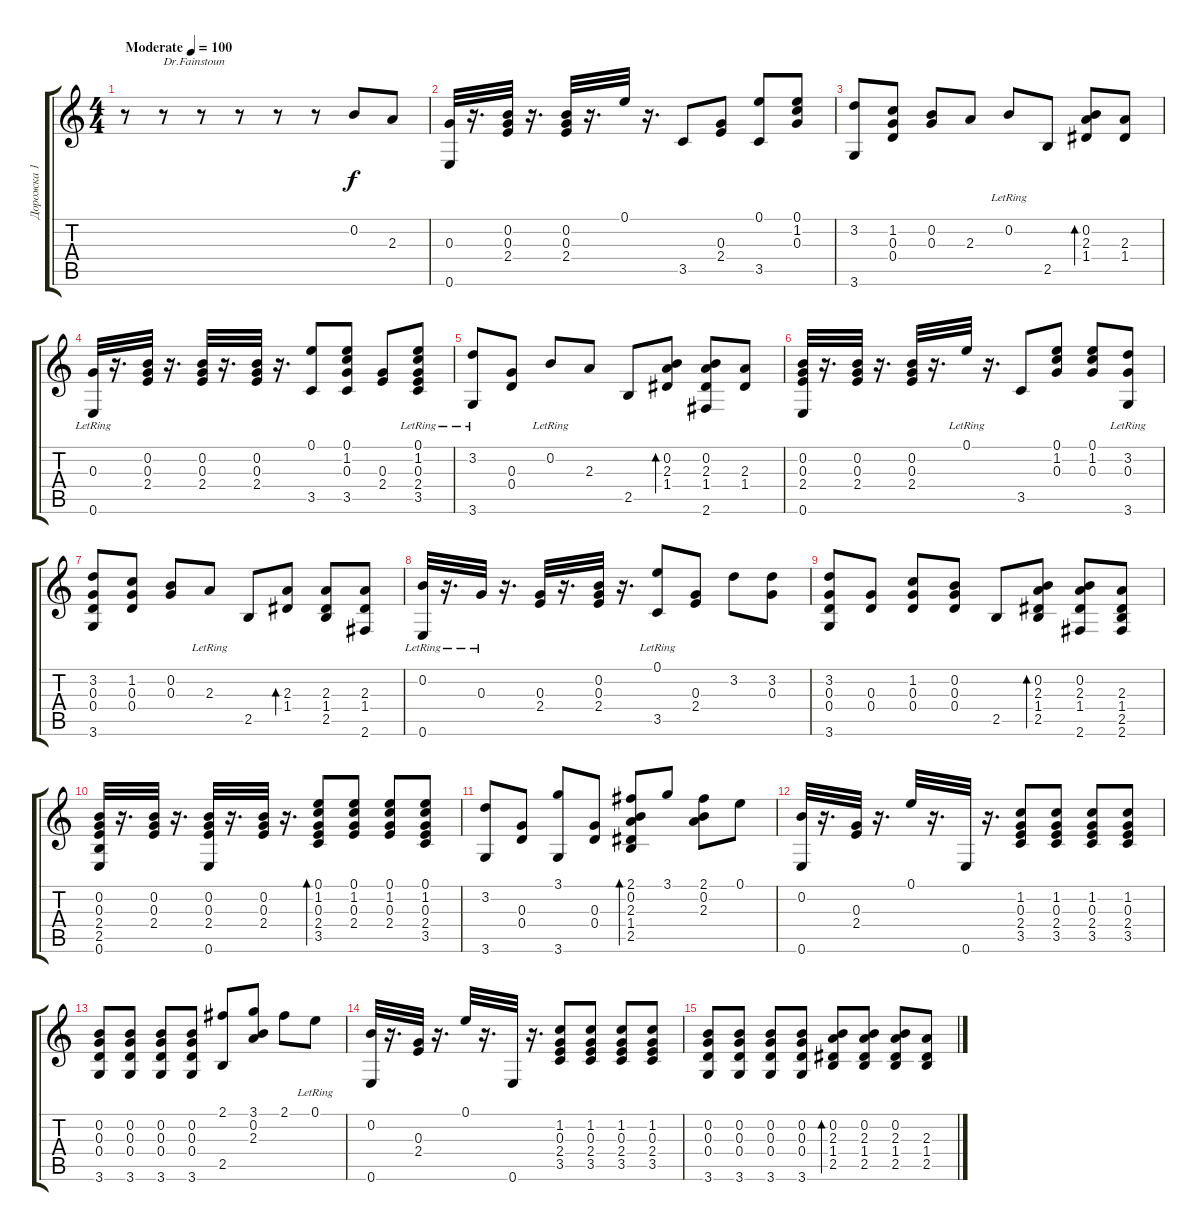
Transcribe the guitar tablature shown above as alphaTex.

\track ("Дорожка 1" "Дорожка 1") {instrument acousticguitarsteel}
\staff {score tabs}
\tuning (E4 B3 G3 D3 A2 E2) {hide}
\ts (4 4)
\tempo (100 "Moderate")
\clef g2
\ks c
r.8{dy f instrument acousticguitarsteel} r.8{txt "Dr.Fainstoun"} r.8 r.8 r.8 r.8 0.2.8 2.3.8{txt ""} |
(0.3 0.6).32 r.16{d} (0.2 0.3 2.4).32 r.16{d} (0.2 0.3 2.4).32 r.16{d} 0.1.32 r.16{d} 3.5.8 (0.3 2.4).8 (0.1 3.5).8 (0.1 1.2 0.3).8 |
(3.2 3.6).8 (1.2 0.3 0.4).8 (0.2 0.3).8 2.3.8 0.2{lr}.8 2.5.8 (0.2 2.3 1.4).8{bd 480} (2.3 1.4).8 |
(0.3{lr} 0.6).32 r.16{d} (0.2 0.3 2.4).32 r.16{d} (0.2 0.3 2.4).32 r.16{d} (0.2 0.3 2.4).32 r.16{d} (0.1 3.5).8 (0.1 1.2 0.3 3.5).8 (0.3 2.4).8 (0.1{lr} 1.2 0.3 2.4 3.5).8 |
(3.2{lr} 3.6).8 (0.3 0.4).8 0.2{lr}.8 2.3.8 2.5.8 (0.2 2.3 1.4).8{bd 480} (0.2 2.3 1.4 2.6).8 (2.3 1.4).8 |
(0.2 0.3 2.4 0.6).32 r.16{d} (0.2 0.3 2.4).32 r.16{d} (0.2 0.3 2.4).32 r.16{d} 0.1{lr}.32 r.16{d} 3.5.8 (0.1 1.2 0.3).8 (0.1 1.2 0.3).8 (3.2{lr} 0.3 3.6).8 |
(3.2 0.3 0.4 3.6).8 (1.2 0.3 0.4).8 (0.2 0.3).8 2.3{lr}.8 2.5.8 (2.3 1.4).8{bd 480} (2.3 1.4 2.5).8 (2.3 1.4 2.6).8 |
(0.2{lr} 0.6).32 r.16{d} 0.3{lr}.32 r.16{d} (0.3 2.4).32 r.16{d} (0.2 0.3 2.4).32 r.16{d} (0.1{lr} 3.5).8 (0.3 2.4).8 3.2.8 (3.2 0.3).8 |
(3.2 0.3 0.4 3.6).8 (0.3 0.4).8 (1.2 0.3 0.4).8 (0.2 0.3 0.4).8 2.5.8 (0.2 2.3 1.4 2.5).8{bd 480} (0.2 2.3 1.4 2.6).8 (2.3 1.4 2.5 2.6).8 |
(0.2 0.3 2.4 2.5 0.6).32 r.16{d} (0.2 0.3 2.4).32 r.16{d} (0.2 0.3 2.4 0.6).32 r.16{d} (0.2 0.3 2.4).32 r.16{d} (0.1 1.2 0.3 2.4 3.5).8{bd 480} (0.1 1.2 0.3 2.4).8 (0.1 1.2 0.3 2.4).8 (0.1 1.2 0.3 2.4 3.5).8 |
(3.2 3.6).8 (0.3 0.4).8 (3.1 3.6).8 (0.3 0.4).8 (2.1 0.2 2.3 1.4 2.5).8{bd 480} 3.1.8 (2.1 0.2 2.3).8 0.1.8 |
(0.2 0.6).32 r.16{d} (0.3 2.4).32 r.16{d} 0.1.32 r.16{d} 0.6.32 r.16{d} (1.2 0.3 2.4 3.5).8 (1.2 0.3 2.4 3.5).8 (1.2 0.3 2.4 3.5).8 (1.2 0.3 2.4 3.5).8 |
(0.2 0.3 0.4 3.6).8 (0.2 0.3 0.4 3.6).8 (0.2 0.3 0.4 3.6).8 (0.2 0.3 0.4 3.6).8 (2.1 2.5).8 (3.1 0.2 2.3).8 2.1.8 0.1{lr}.8 |
(0.2 0.6).32{volume 12} r.16{d} (0.3 2.4).32 r.16{d} 0.1.32 r.16{d} 0.6.32 r.16{d} (1.2 0.3 2.4 3.5).8{volume 7} (1.2 0.3 2.4 3.5).8 (1.2 0.3 2.4 3.5).8 (1.2 0.3 2.4 3.5).8 |
(0.2 0.3 0.4 3.6).8{volume 4} (0.2 0.3 0.4 3.6).8 (0.2 0.3 0.4 3.6).8 (0.2 0.3 0.4 3.6).8 (0.2 2.3 1.4 2.5).8{bd 480 volume 1} (0.2 2.3 1.4 2.5).8 (0.2 2.3 1.4 2.5).8 (2.3 1.4 2.5).8
